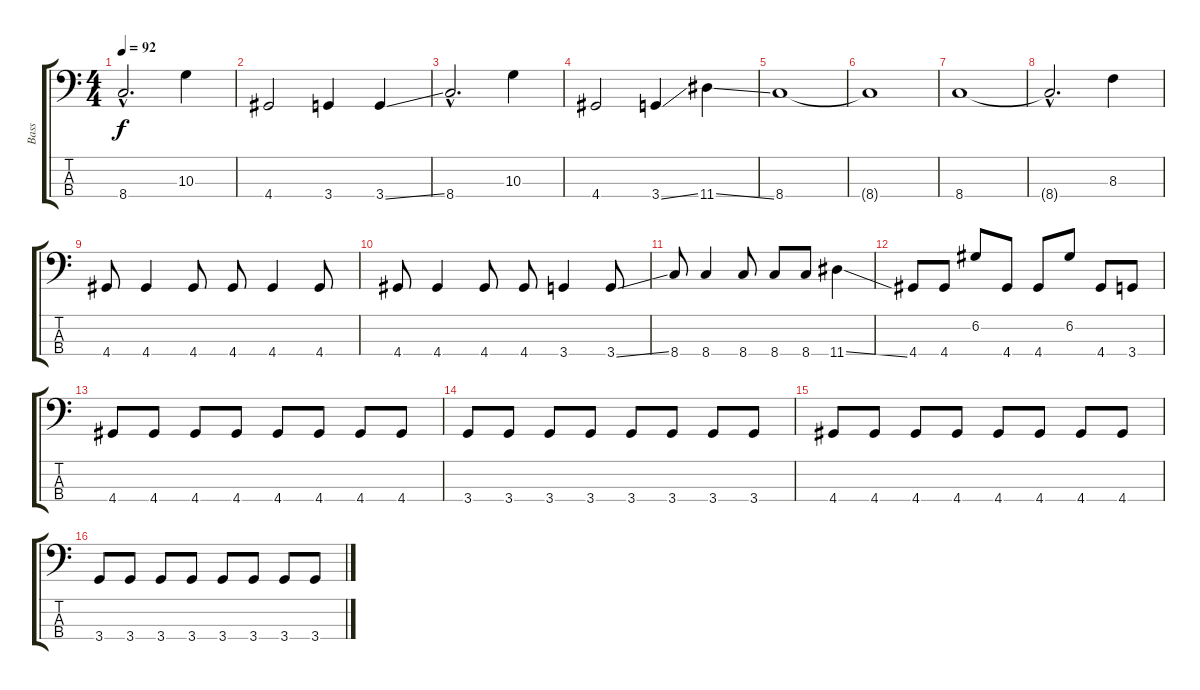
\track ("Bass" "Bass") {instrument electricbasspick}
\staff {score tabs}
\tuning (G2 D2 A1 E1) {hide}
\ts (4 4)
\tempo 92
\clef f4
\ks c
8.4{hac}.2{d dy f} 10.3.4 |
4.4.2 3.4.4 3.4{ss}.4 |
8.4{hac}.2{d} 10.3.4 |
4.4.2 3.4{ss}.4 11.4{ss}.4 |
8.4.1 |
8.4{t}.1 |
8.4.1 |
8.4{hac t}.2{d} 8.3.4 |
4.4.8 4.4.4 4.4.8 4.4.8 4.4.4 4.4.8 |
4.4.8 4.4.4 4.4.8 4.4.8 3.4.4 3.4{ss}.8 |
8.4.8 8.4.4 8.4.8 8.4.8 8.4.8 11.4{ss}.4 |
4.4.8 4.4.8 6.2.8 4.4.8 4.4.8 6.2.8 4.4.8 3.4.8 |
4.4.8 4.4.8 4.4.8 4.4.8 4.4.8 4.4.8 4.4.8 4.4.8 |
3.4.8 3.4.8 3.4.8 3.4.8 3.4.8 3.4.8 3.4.8 3.4.8 |
4.4.8 4.4.8 4.4.8 4.4.8 4.4.8 4.4.8 4.4.8 4.4.8 |
3.4.8 3.4.8 3.4.8 3.4.8 3.4.8 3.4.8 3.4.8 3.4{ss}.8
